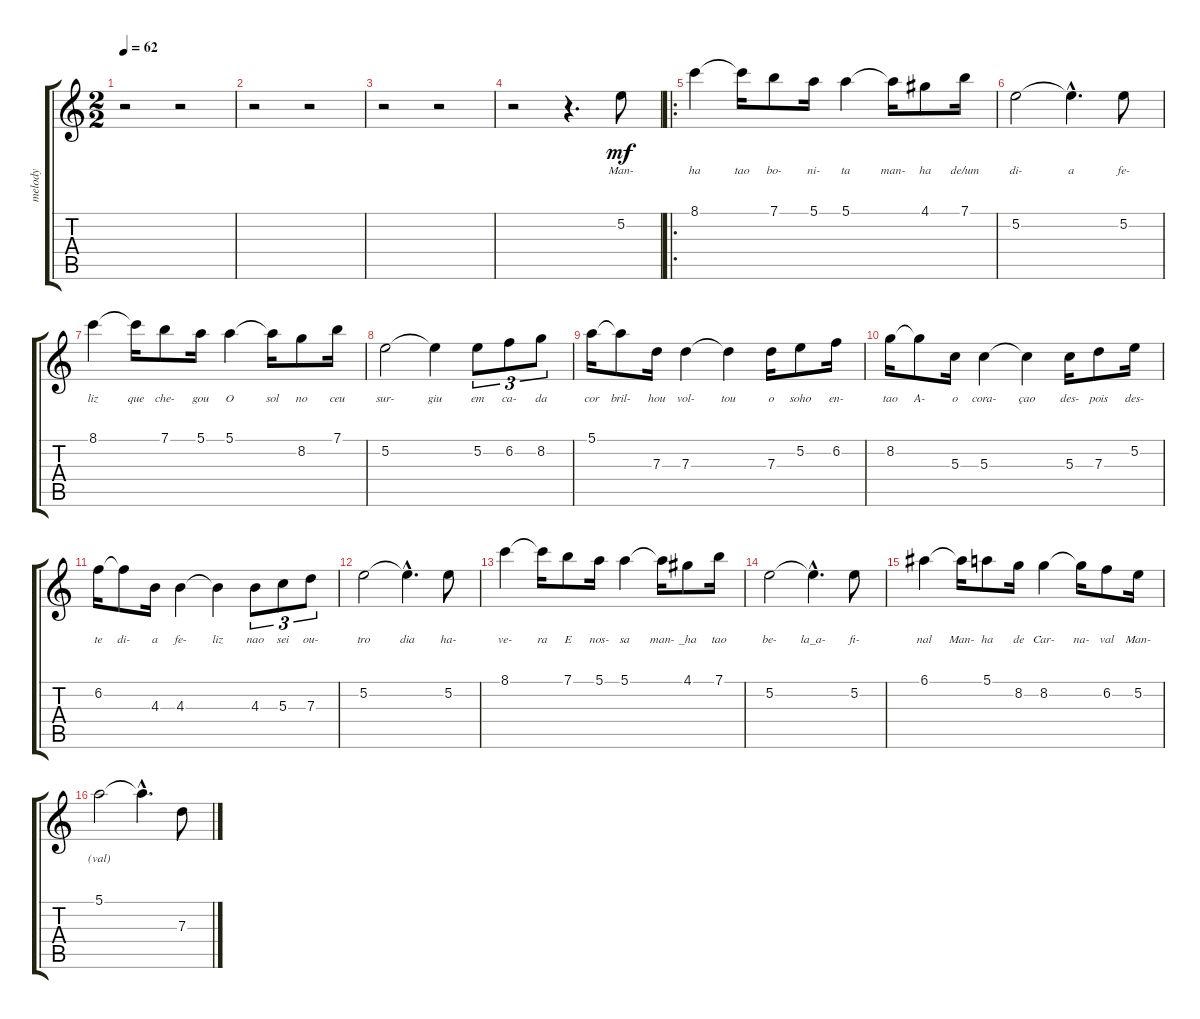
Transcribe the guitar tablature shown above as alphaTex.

\track ("melody" "melody") {instrument acousticguitarnylon}
\staff {score tabs}
\tuning (E4 B3 G3 D3 A2 E2) {hide}
\ts (2 2)
\tempo 62
\clef g2
\ks c
r.2{dy mf instrument acousticguitarnylon} r.2 |
r.2 r.2 |
r.2 r.2 |
r.2 r.4{d} 5.2.8{lyrics (0 "Man-") lyrics (1 "") lyrics (2 "") lyrics (3 "") lyrics (4 "")} |
\ro
8.1.4{lyrics (0 "ha") lyrics (1 "") lyrics (2 "") lyrics (3 "") lyrics (4 "")} 8.1{t}.16{lyrics (0 "tao") lyrics (1 "") lyrics (2 "") lyrics (3 "") lyrics (4 "")} 7.1.8{lyrics (0 "bo-") lyrics (1 "") lyrics (2 "") lyrics (3 "") lyrics (4 "")} 5.1.16{lyrics (0 "ni-") lyrics (1 "") lyrics (2 "") lyrics (3 "") lyrics (4 "")} 5.1.4{lyrics (0 "ta") lyrics (1 "") lyrics (2 "") lyrics (3 "") lyrics (4 "")} 5.1{t}.16{lyrics (0 "man-") lyrics (1 "") lyrics (2 "") lyrics (3 "") lyrics (4 "")} 4.1.8{lyrics (0 "ha") lyrics (1 "") lyrics (2 "") lyrics (3 "") lyrics (4 "")} 7.1.16{lyrics (0 "de/um") lyrics (1 "") lyrics (2 "") lyrics (3 "") lyrics (4 "")} |
5.2.2{lyrics (0 "di-") lyrics (1 "") lyrics (2 "") lyrics (3 "") lyrics (4 "")} 5.2{hac t}.4{d lyrics (0 "a") lyrics (1 "") lyrics (2 "") lyrics (3 "") lyrics (4 "")} 5.2.8{lyrics (0 "fe-") lyrics (1 "") lyrics (2 "") lyrics (3 "") lyrics (4 "")} |
8.1.4{lyrics (0 "liz") lyrics (1 "") lyrics (2 "") lyrics (3 "") lyrics (4 "")} 8.1{t}.16{lyrics (0 "que") lyrics (1 "") lyrics (2 "") lyrics (3 "") lyrics (4 "")} 7.1.8{lyrics (0 "che-") lyrics (1 "") lyrics (2 "") lyrics (3 "") lyrics (4 "")} 5.1.16{lyrics (0 "gou") lyrics (1 "") lyrics (2 "") lyrics (3 "") lyrics (4 "")} 5.1.4{lyrics (0 "O") lyrics (1 "") lyrics (2 "") lyrics (3 "") lyrics (4 "")} 5.1{t}.16{lyrics (0 "sol") lyrics (1 "") lyrics (2 "") lyrics (3 "") lyrics (4 "")} 8.2.8{lyrics (0 "no") lyrics (1 "") lyrics (2 "") lyrics (3 "") lyrics (4 "")} 7.1.16{lyrics (0 "ceu") lyrics (1 "") lyrics (2 "") lyrics (3 "") lyrics (4 "")} |
5.2.2{lyrics (0 "sur-") lyrics (1 "") lyrics (2 "") lyrics (3 "") lyrics (4 "")} 5.2{t}.4{lyrics (0 "giu") lyrics (1 "") lyrics (2 "") lyrics (3 "") lyrics (4 "")} 5.2.8{tu (3 2) lyrics (0 "em") lyrics (1 "") lyrics (2 "") lyrics (3 "") lyrics (4 "")} 6.2.8{tu (3 2) lyrics (0 "ca-") lyrics (1 "") lyrics (2 "") lyrics (3 "") lyrics (4 "")} 8.2.8{tu (3 2) lyrics (0 "da") lyrics (1 "") lyrics (2 "") lyrics (3 "") lyrics (4 "")} |
5.1.16{lyrics (0 "cor") lyrics (1 "") lyrics (2 "") lyrics (3 "") lyrics (4 "")} 5.1{t}.8{lyrics (0 "bril-") lyrics (1 "") lyrics (2 "") lyrics (3 "") lyrics (4 "")} 7.3.16{lyrics (0 "hou") lyrics (1 "") lyrics (2 "") lyrics (3 "") lyrics (4 "")} 7.3.4{lyrics (0 "vol-") lyrics (1 "") lyrics (2 "") lyrics (3 "") lyrics (4 "")} 7.3{t}.4{lyrics (0 "tou") lyrics (1 "") lyrics (2 "") lyrics (3 "") lyrics (4 "")} 7.3.16{lyrics (0 "o") lyrics (1 "") lyrics (2 "") lyrics (3 "") lyrics (4 "")} 5.2.8{lyrics (0 "soho") lyrics (1 "") lyrics (2 "") lyrics (3 "") lyrics (4 "")} 6.2.16{lyrics (0 "en-") lyrics (1 "") lyrics (2 "") lyrics (3 "") lyrics (4 "")} |
8.2.16{lyrics (0 "tao") lyrics (1 "") lyrics (2 "") lyrics (3 "") lyrics (4 "")} 8.2{t}.8{lyrics (0 "A-") lyrics (1 "") lyrics (2 "") lyrics (3 "") lyrics (4 "")} 5.3.16{lyrics (0 "o") lyrics (1 "") lyrics (2 "") lyrics (3 "") lyrics (4 "")} 5.3.4{lyrics (0 "cora-") lyrics (1 "") lyrics (2 "") lyrics (3 "") lyrics (4 "")} 5.3{t}.4{lyrics (0 "çao") lyrics (1 "") lyrics (2 "") lyrics (3 "") lyrics (4 "")} 5.3.16{lyrics (0 "des-") lyrics (1 "") lyrics (2 "") lyrics (3 "") lyrics (4 "")} 7.3.8{lyrics (0 "pois") lyrics (1 "") lyrics (2 "") lyrics (3 "") lyrics (4 "")} 5.2.16{lyrics (0 "des-") lyrics (1 "") lyrics (2 "") lyrics (3 "") lyrics (4 "")} |
6.2.16{lyrics (0 "te") lyrics (1 "") lyrics (2 "") lyrics (3 "") lyrics (4 "")} 6.2{t}.8{lyrics (0 "di-") lyrics (1 "") lyrics (2 "") lyrics (3 "") lyrics (4 "")} 4.3.16{lyrics (0 "a") lyrics (1 "") lyrics (2 "") lyrics (3 "") lyrics (4 "")} 4.3.4{lyrics (0 "fe-") lyrics (1 "") lyrics (2 "") lyrics (3 "") lyrics (4 "")} 4.3{t}.4{lyrics (0 "liz") lyrics (1 "") lyrics (2 "") lyrics (3 "") lyrics (4 "")} 4.3.8{tu (3 2) lyrics (0 "nao") lyrics (1 "") lyrics (2 "") lyrics (3 "") lyrics (4 "")} 5.3.8{tu (3 2) lyrics (0 "sei") lyrics (1 "") lyrics (2 "") lyrics (3 "") lyrics (4 "")} 7.3.8{tu (3 2) lyrics (0 "ou-") lyrics (1 "") lyrics (2 "") lyrics (3 "") lyrics (4 "")} |
5.2.2{lyrics (0 "tro") lyrics (1 "") lyrics (2 "") lyrics (3 "") lyrics (4 "")} 5.2{hac t}.4{d lyrics (0 "dia") lyrics (1 "") lyrics (2 "") lyrics (3 "") lyrics (4 "")} 5.2.8{lyrics (0 "ha-") lyrics (1 "") lyrics (2 "") lyrics (3 "") lyrics (4 "")} |
8.1.4{lyrics (0 "ve-") lyrics (1 "") lyrics (2 "") lyrics (3 "") lyrics (4 "")} 8.1{t}.16{lyrics (0 "ra") lyrics (1 "") lyrics (2 "") lyrics (3 "") lyrics (4 "")} 7.1.8{lyrics (0 "E") lyrics (1 "") lyrics (2 "") lyrics (3 "") lyrics (4 "")} 5.1.16{lyrics (0 "nos-") lyrics (1 "") lyrics (2 "") lyrics (3 "") lyrics (4 "")} 5.1.4{lyrics (0 "sa") lyrics (1 "") lyrics (2 "") lyrics (3 "") lyrics (4 "")} 5.1{t}.16{lyrics (0 "man-") lyrics (1 "") lyrics (2 "") lyrics (3 "") lyrics (4 "")} 4.1.8{lyrics (0 "_ha") lyrics (1 "") lyrics (2 "") lyrics (3 "") lyrics (4 "")} 7.1.16{lyrics (0 "tao") lyrics (1 "") lyrics (2 "") lyrics (3 "") lyrics (4 "")} |
5.2.2{lyrics (0 "be-") lyrics (1 "") lyrics (2 "") lyrics (3 "") lyrics (4 "")} 5.2{hac t}.4{d lyrics (0 "la_a-") lyrics (1 "") lyrics (2 "") lyrics (3 "") lyrics (4 "")} 5.2.8{lyrics (0 "fi-") lyrics (1 "") lyrics (2 "") lyrics (3 "") lyrics (4 "")} |
6.1.4{lyrics (0 "nal") lyrics (1 "") lyrics (2 "") lyrics (3 "") lyrics (4 "")} 6.1{t}.16{lyrics (0 "Man-") lyrics (1 "") lyrics (2 "") lyrics (3 "") lyrics (4 "")} 5.1.8{lyrics (0 "ha") lyrics (1 "") lyrics (2 "") lyrics (3 "") lyrics (4 "")} 8.2.16{lyrics (0 "de") lyrics (1 "") lyrics (2 "") lyrics (3 "") lyrics (4 "")} 8.2.4{lyrics (0 "Car-") lyrics (1 "") lyrics (2 "") lyrics (3 "") lyrics (4 "")} 8.2{t}.16{lyrics (0 "na-") lyrics (1 "") lyrics (2 "") lyrics (3 "") lyrics (4 "")} 6.2.8{lyrics (0 "val") lyrics (1 "") lyrics (2 "") lyrics (3 "") lyrics (4 "")} 5.2.16{lyrics (0 "Man-") lyrics (1 "") lyrics (2 "") lyrics (3 "") lyrics (4 "")} |
5.1.2{lyrics (0 "(val)") lyrics (1 "") lyrics (2 "") lyrics (3 "") lyrics (4 "")} 5.1{hac t}.4{d lyrics (0 "") lyrics (1 "") lyrics (2 "") lyrics (3 "") lyrics (4 "")} 7.3.8{lyrics (0 "") lyrics (1 "") lyrics (2 "") lyrics (3 "") lyrics (4 "")}
